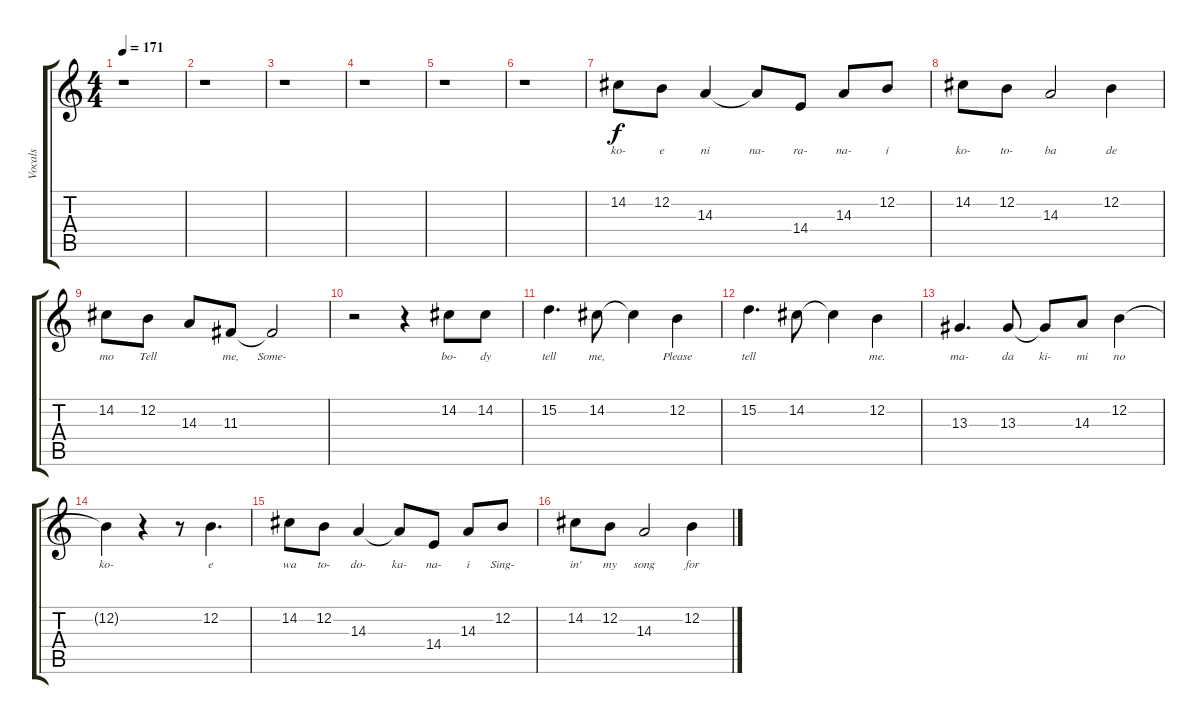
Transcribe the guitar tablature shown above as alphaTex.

\track ("Vocals" "Vocals") {instrument flute}
\staff {score tabs}
\tuning (E4 B3 G3 D3 A2 E2) {hide}
\ts (4 4)
\tempo 171
\clef g2
\ks c
r.1{dy f} |
r.1 |
r.1 |
r.1 |
r.1 |
r.1 |
14.2.8{lyrics (0 "ko-") lyrics (1 "") lyrics (2 "") lyrics (3 "") lyrics (4 "")} 12.2.8{lyrics (0 "e") lyrics (1 "") lyrics (2 "") lyrics (3 "") lyrics (4 "")} 14.3.4{lyrics (0 "ni") lyrics (1 "") lyrics (2 "") lyrics (3 "") lyrics (4 "")} 14.3{t}.8{lyrics (0 "na-") lyrics (1 "") lyrics (2 "") lyrics (3 "") lyrics (4 "")} 14.4.8{lyrics (0 "ra-") lyrics (1 "") lyrics (2 "") lyrics (3 "") lyrics (4 "")} 14.3.8{lyrics (0 "na-") lyrics (1 "") lyrics (2 "") lyrics (3 "") lyrics (4 "")} 12.2.8{lyrics (0 "i") lyrics (1 "") lyrics (2 "") lyrics (3 "") lyrics (4 "")} |
14.2.8{lyrics (0 "ko-") lyrics (1 "") lyrics (2 "") lyrics (3 "") lyrics (4 "")} 12.2.8{lyrics (0 "to-") lyrics (1 "") lyrics (2 "") lyrics (3 "") lyrics (4 "")} 14.3.2{lyrics (0 "ba") lyrics (1 "") lyrics (2 "") lyrics (3 "") lyrics (4 "")} 12.2.4{lyrics (0 "de") lyrics (1 "") lyrics (2 "") lyrics (3 "") lyrics (4 "")} |
14.2.8{lyrics (0 "mo") lyrics (1 "") lyrics (2 "") lyrics (3 "") lyrics (4 "")} 12.2.8{lyrics (0 "Tell") lyrics (1 "") lyrics (2 "") lyrics (3 "") lyrics (4 "")} 14.3.8{lyrics (0 "") lyrics (1 "") lyrics (2 "") lyrics (3 "") lyrics (4 "")} 11.3.8{lyrics (0 "me,") lyrics (1 "") lyrics (2 "") lyrics (3 "") lyrics (4 "")} 11.3{t}.2{lyrics (0 "Some-") lyrics (1 "") lyrics (2 "") lyrics (3 "") lyrics (4 "")} |
r.2 r.4 14.2.8{lyrics (0 "bo-") lyrics (1 "") lyrics (2 "") lyrics (3 "") lyrics (4 "")} 14.2.8{lyrics (0 "dy") lyrics (1 "") lyrics (2 "") lyrics (3 "") lyrics (4 "")} |
15.2.4{d lyrics (0 "tell") lyrics (1 "") lyrics (2 "") lyrics (3 "") lyrics (4 "")} 14.2.8{lyrics (0 "me,") lyrics (1 "") lyrics (2 "") lyrics (3 "") lyrics (4 "")} 14.2{t}.4{lyrics (0 "") lyrics (1 "") lyrics (2 "") lyrics (3 "") lyrics (4 "")} 12.2.4{lyrics (0 "Please") lyrics (1 "") lyrics (2 "") lyrics (3 "") lyrics (4 "")} |
15.2.4{d lyrics (0 "tell") lyrics (1 "") lyrics (2 "") lyrics (3 "") lyrics (4 "")} 14.2.8{lyrics (0 "") lyrics (1 "") lyrics (2 "") lyrics (3 "") lyrics (4 "")} 14.2{t}.4{lyrics (0 "") lyrics (1 "") lyrics (2 "") lyrics (3 "") lyrics (4 "")} 12.2.4{lyrics (0 "me.") lyrics (1 "") lyrics (2 "") lyrics (3 "") lyrics (4 "")} |
13.3.4{d lyrics (0 "ma-") lyrics (1 "") lyrics (2 "") lyrics (3 "") lyrics (4 "")} 13.3.8{lyrics (0 "da") lyrics (1 "") lyrics (2 "") lyrics (3 "") lyrics (4 "")} 13.3{t}.8{lyrics (0 "ki-") lyrics (1 "") lyrics (2 "") lyrics (3 "") lyrics (4 "")} 14.3.8{lyrics (0 "mi") lyrics (1 "") lyrics (2 "") lyrics (3 "") lyrics (4 "")} 12.2.4{lyrics (0 "no") lyrics (1 "") lyrics (2 "") lyrics (3 "") lyrics (4 "")} |
12.2{t}.4{lyrics (0 "ko-") lyrics (1 "") lyrics (2 "") lyrics (3 "") lyrics (4 "")} r.4 r.8 12.2.4{d lyrics (0 "e") lyrics (1 "") lyrics (2 "") lyrics (3 "") lyrics (4 "")} |
14.2.8{lyrics (0 "wa") lyrics (1 "") lyrics (2 "") lyrics (3 "") lyrics (4 "")} 12.2.8{lyrics (0 "to-") lyrics (1 "") lyrics (2 "") lyrics (3 "") lyrics (4 "")} 14.3.4{lyrics (0 "do-") lyrics (1 "") lyrics (2 "") lyrics (3 "") lyrics (4 "")} 14.3{t}.8{lyrics (0 "ka-") lyrics (1 "") lyrics (2 "") lyrics (3 "") lyrics (4 "")} 14.4.8{lyrics (0 "na-") lyrics (1 "") lyrics (2 "") lyrics (3 "") lyrics (4 "")} 14.3.8{lyrics (0 "i") lyrics (1 "") lyrics (2 "") lyrics (3 "") lyrics (4 "")} 12.2.8{lyrics (0 "Sing-") lyrics (1 "") lyrics (2 "") lyrics (3 "") lyrics (4 "")} |
14.2.8{lyrics (0 "in'") lyrics (1 "") lyrics (2 "") lyrics (3 "") lyrics (4 "")} 12.2.8{lyrics (0 "my") lyrics (1 "") lyrics (2 "") lyrics (3 "") lyrics (4 "")} 14.3.2{lyrics (0 "song") lyrics (1 "") lyrics (2 "") lyrics (3 "") lyrics (4 "")} 12.2.4{lyrics (0 "for") lyrics (1 "") lyrics (2 "") lyrics (3 "") lyrics (4 "")}
